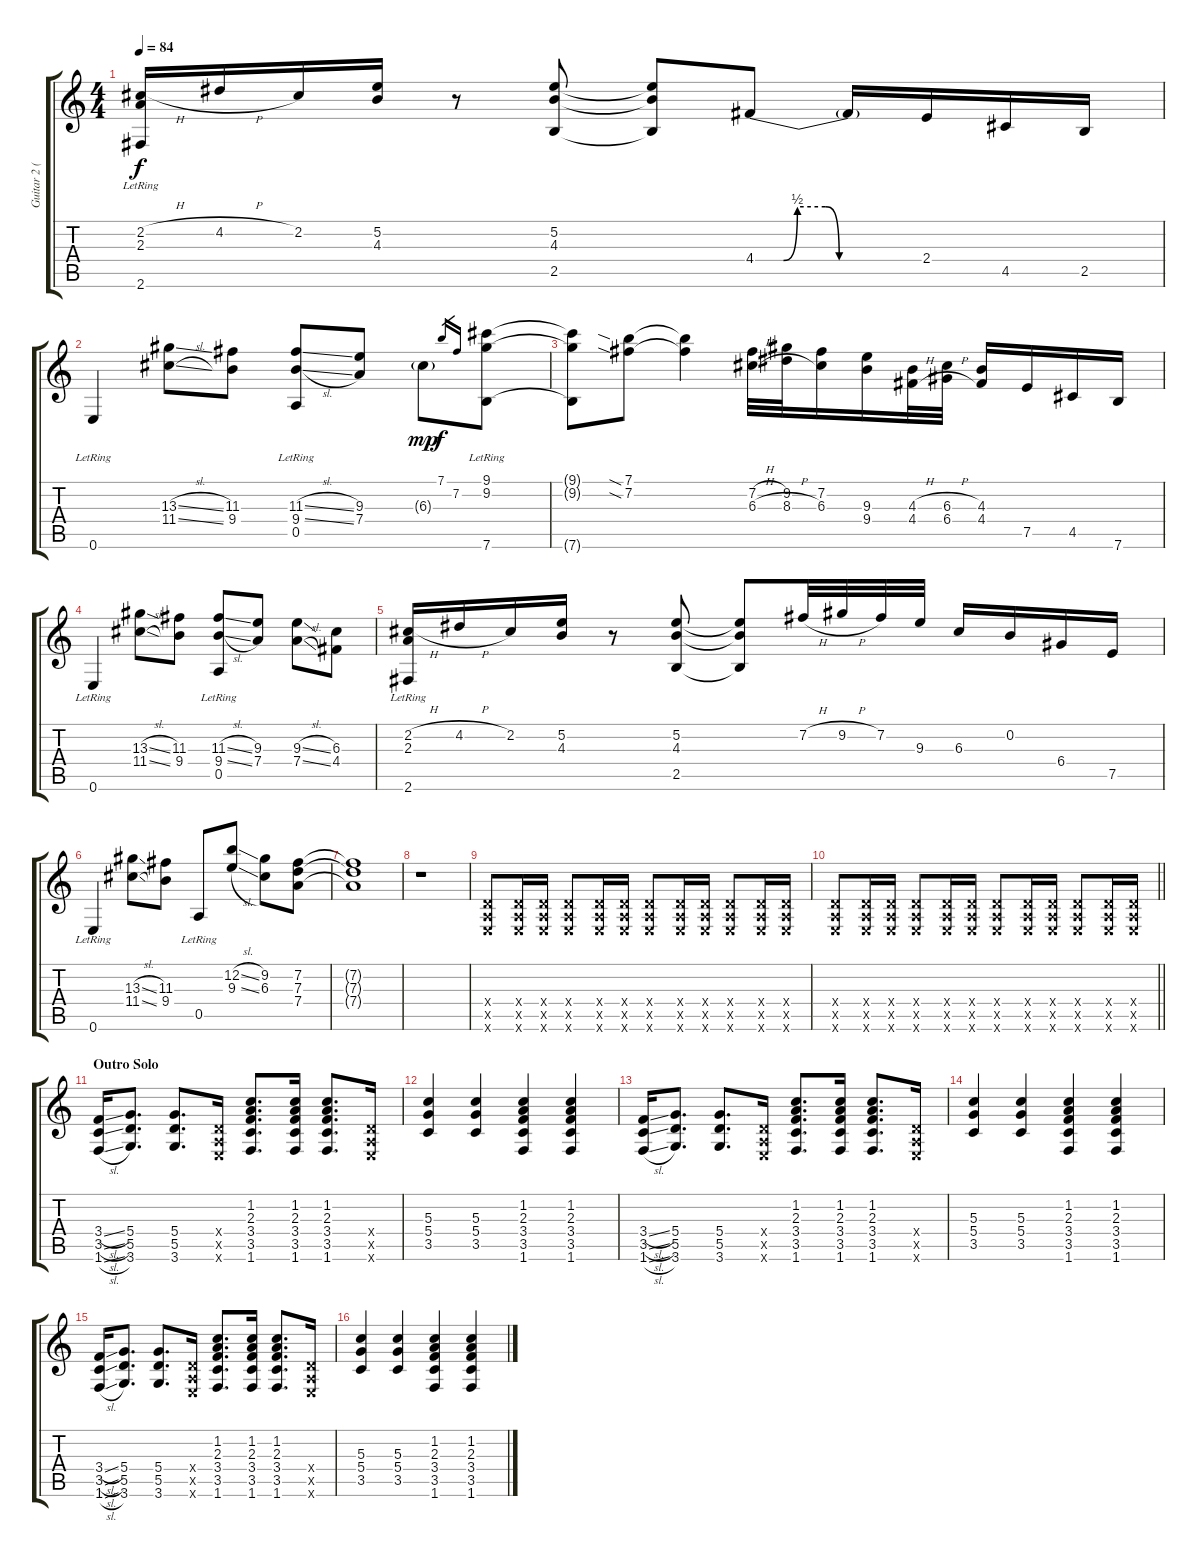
\track ("Guitar 2 (rhythm)" "Guitar 2 (") {instrument electricguitarjazz}
\staff {score tabs}
\tuning (E4 B3 G3 D3 A2 E2) {hide}
\ts (4 4)
\tempo 84
\clef g2
\ks c
(2.2{h} 2.3 2.6{lr}).16{dy f} 4.2{h}.16 2.2.16 (5.2 4.3).16 r.8 (5.2 4.3 2.5).8 (5.2{t} 4.3{t} 2.5{t}).8 4.4{be (custom 0 0 10 0 15 2 25 2 30 0 32 0 45 0 60 0)}.8 4.4{t}.16 2.4.16 4.5.16 2.5.16 |
0.6{lr}.4 (13.3{sl} 11.4{sl}).8 (11.3 9.4).8 (11.3{sl} 9.4{sl} 0.5{lr}).8 (9.3 7.4).8 6.3{g}.8{dy mp} 7.1.16{gr dy f} 7.2.16{gr} (9.1 9.2 7.6{lr}).8 |
(9.1{t} 9.2{t} 7.6{t}).8 (7.1{sia} 7.2{sia}).8 (7.1{t} 7.2{t}).4 (7.2{h} 6.3{h}).32 (9.2 8.3{h}).32 (7.2 6.3).16 (9.3 9.4).16 (4.3{h} 4.4{h}).32 (6.3{h} 6.4{h}).32 (4.3 4.4).16 7.5.16 4.5.16 7.6.16 |
0.6{lr}.4 (13.3{sl} 11.4{sl}).8 (11.3 9.4).8 (11.3{sl} 9.4{sl} 0.5{lr}).8 (9.3 7.4).8 (9.3{sl} 7.4{sl}).8 (6.3 4.4).8 |
(2.2{h} 2.3 2.6{lr}).16 4.2{h}.16 2.2.16 (5.2 4.3).16 r.8 (5.2 4.3 2.5).8 (5.2{t} 4.3{t} 2.5{t}).8 7.2{h}.32 9.2{h}.32 7.2.32 9.3.32 6.3.16 0.2.16 6.4.16 7.5.16 |
0.6{lr}.4 (13.3{sl} 11.4{sl}).8 (11.3 9.4).8 0.5{lr}.8 (12.2{sl} 9.3{sl}).8 (9.2 6.3).8 (7.2 7.3 7.4).8 |
(7.2{t} 7.3{t} 7.4{t}).1 |
r.1 |
(0.4{x} 0.5{x} 0.6{x}).8{instrument overdrivenguitar} (0.4{x} 0.5{x} 0.6{x}).16 (0.4{x} 0.5{x} 0.6{x}).16 (0.4{x} 0.5{x} 0.6{x}).8 (0.4{x} 0.5{x} 0.6{x}).16 (0.4{x} 0.5{x} 0.6{x}).16 (0.4{x} 0.5{x} 0.6{x}).8 (0.4{x} 0.5{x} 0.6{x}).16 (0.4{x} 0.5{x} 0.6{x}).16 (0.4{x} 0.5{x} 0.6{x}).8 (0.4{x} 0.5{x} 0.6{x}).16 (0.4{x} 0.5{x} 0.6{x}).16 |
\barLineRight lightlight
(0.4{x} 0.5{x} 0.6{x}).8 (0.4{x} 0.5{x} 0.6{x}).16 (0.4{x} 0.5{x} 0.6{x}).16 (0.4{x} 0.5{x} 0.6{x}).8 (0.4{x} 0.5{x} 0.6{x}).16 (0.4{x} 0.5{x} 0.6{x}).16 (0.4{x} 0.5{x} 0.6{x}).8 (0.4{x} 0.5{x} 0.6{x}).16 (0.4{x} 0.5{x} 0.6{x}).16 (0.4{x} 0.5{x} 0.6{x}).8 (0.4{x} 0.5{x} 0.6{x}).16 (0.4{x} 0.5{x} 0.6{x}).16 |
\section ("" "Outro Solo")
(3.4{sl} 3.5{sl} 1.6{sl}).16{volume 9} (5.4 5.5 3.6).8{d} (5.4 5.5 3.6).8{d} (0.4{x} 0.5{x} 0.6{x}).16 (1.2 2.3 3.4 3.5 1.6).8{d} (1.2 2.3 3.4 3.5 1.6).16 (1.2 2.3 3.4 3.5 1.6).8{d} (0.4{x} 0.5{x} 0.6{x}).16 |
(5.3 5.4 3.5).4 (5.3 5.4 3.5).4 (1.2 2.3 3.4 3.5 1.6).4 (1.2 2.3 3.4 3.5 1.6).4 |
(3.4{sl} 3.5{sl} 1.6{sl}).16 (5.4 5.5 3.6).8{d} (5.4 5.5 3.6).8{d} (0.4{x} 0.5{x} 0.6{x}).16 (1.2 2.3 3.4 3.5 1.6).8{d} (1.2 2.3 3.4 3.5 1.6).16 (1.2 2.3 3.4 3.5 1.6).8{d} (0.4{x} 0.5{x} 0.6{x}).16 |
(5.3 5.4 3.5).4 (5.3 5.4 3.5).4 (1.2 2.3 3.4 3.5 1.6).4 (1.2 2.3 3.4 3.5 1.6).4 |
(3.4{sl} 3.5{sl} 1.6{sl}).16 (5.4 5.5 3.6).8{d} (5.4 5.5 3.6).8{d} (0.4{x} 0.5{x} 0.6{x}).16 (1.2 2.3 3.4 3.5 1.6).8{d} (1.2 2.3 3.4 3.5 1.6).16 (1.2 2.3 3.4 3.5 1.6).8{d} (0.4{x} 0.5{x} 0.6{x}).16 |
(5.3 5.4 3.5).4 (5.3 5.4 3.5).4 (1.2 2.3 3.4 3.5 1.6).4 (1.2 2.3 3.4 3.5 1.6).4
